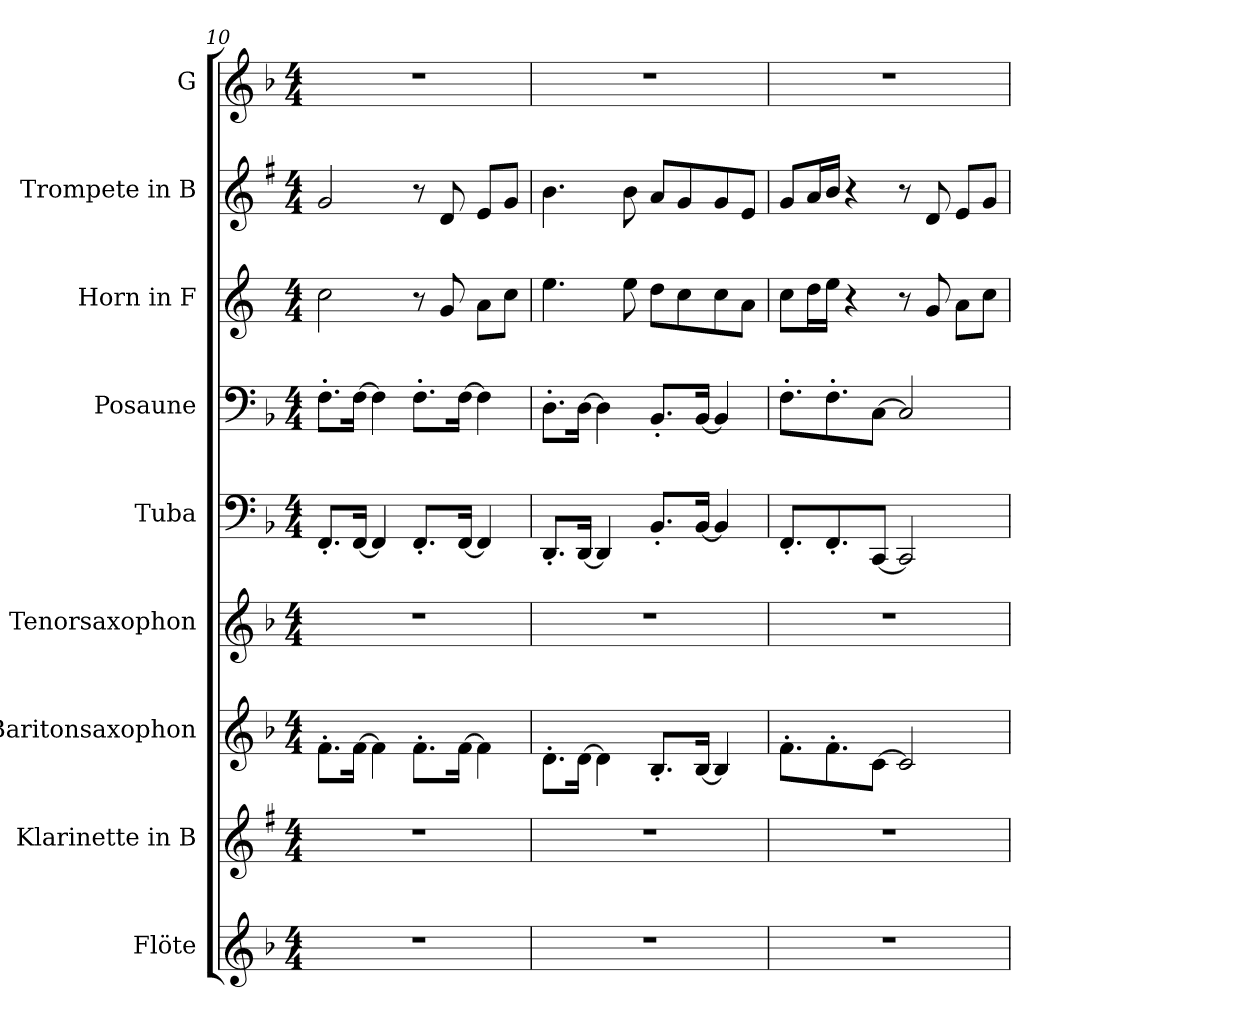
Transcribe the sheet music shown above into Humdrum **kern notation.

**kern	**kern	**kern	**kern	**kern	**kern	**kern	**kern	**kern
*part9	*part8	*part7	*part6	*part5	*part4	*part3	*part2	*part1
*staff9	*staff8	*staff7	*staff6	*staff5	*staff4	*staff3	*staff2	*staff1
*I"Flöte	*I"Klarinette in B	*I"Baritonsaxophon	*I"Tenorsaxophon	*I"Tuba	*I"Posaune	*I"Horn in F	*I"Trompete in B	*I"G
*I'Fl.	*I'Kl.	*I'Bar. Sax.	*I'Ten. Sax.	*I'Tuba	*I'Pos.	*I'Hn.	*I'Trp.	*
*clefG2	*clefG2	*clefG2	*clefG2	*clefF4	*clefF4	*clefG2	*clefG2	*clefG2
*	*ITrd1c2	*ITrd12c21	*ITrd8c14	*	*	*ITrd4c7	*ITrd1c2	*
*k[b-]	*k[b-]	*k[b-]	*k[b-]	*k[b-]	*k[b-]	*k[b-]	*k[b-]	*k[b-]
*d:	*d:	*d:	*d:	*d:	*d:	*d:	*d:	*d:
*M4/4	*M4/4	*M4/4	*M4/4	*M4/4	*M4/4	*M4/4	*M4/4	*M4/4
=10	=10	=10	=10	=10	=10	=10	=10	=10
1r	1r	8.F'i\L	1r	8.FF'i/L	8.F'i\L	2fi\	2fi/	1r
.	.	[>16Fi\Jk	.	[<16FFi/Jk	[>16Fi\Jk	.	.	.
.	.	4Fi\]	.	4FFi/]	4Fi\]	.	.	.
.	.	8.F'i\L	.	8.FF'i/L	8.F'i\L	8r	8r	.
.	.	.	.	.	.	8ci/	8ci/	.
.	.	[>16Fi\Jk	.	[<16FFi/Jk	[>16Fi\Jk	.	.	.
.	.	4Fi\]	.	4FFi/]	4Fi\]	8di\L	8di/L	.
.	.	.	.	.	.	8fi\J	8fi/J	.
=11	=11	=11	=11	=11	=11	=11	=11	=11
1r	1r	8.D'i\L	1r	8.DD'i/L	8.D'i\L	4.ai\	4.ai\	1r
.	.	[>16Di\Jk	.	[<16DDi/Jk	[>16Di\Jk	.	.	.
.	.	4Di\]	.	4DDi/]	4Di\]	.	.	.
.	.	.	.	.	.	8ai\	8ai\	.
.	.	8.BB-'i/L	.	8.BB-'i/L	8.BB-'i/L	8gi\L	8gi/L	.
.	.	.	.	.	.	8fi\	8fi/	.
.	.	[<16BB-i/Jk	.	[<16BB-i/Jk	[<16BB-i/Jk	.	.	.
.	.	4BB-i/]	.	4BB-i/]	4BB-i/]	8fi\	8fi/	.
.	.	.	.	.	.	8di\J	8di/J	.
=12	=12	=12	=12	=12	=12	=12	=12	=12
1r	1r	8.F'i\L	1r	8.FF'i/L	8.F'i\L	8fi\L	8fi/L	1r
.	.	.	.	.	.	16gi\L	16gi/L	.
.	.	8.F'i\	.	8.FF'i/	8.F'i\	16ai\JJ	16ai/JJ	.
.	.	.	.	.	.	4r	4r	.
.	.	[>8Ci\J	.	[<8CCi/J	[>8Ci\J	.	.	.
.	.	2Ci/]	.	2CCi/]	2Ci/]	8r	8r	.
.	.	.	.	.	.	8ci/	8ci/	.
.	.	.	.	.	.	8di\L	8di/L	.
.	.	.	.	.	.	8fi\J	8fi/J	.
=	=	=	=	=	=	=	=	=
*-	*-	*-	*-	*-	*-	*-	*-	*-
